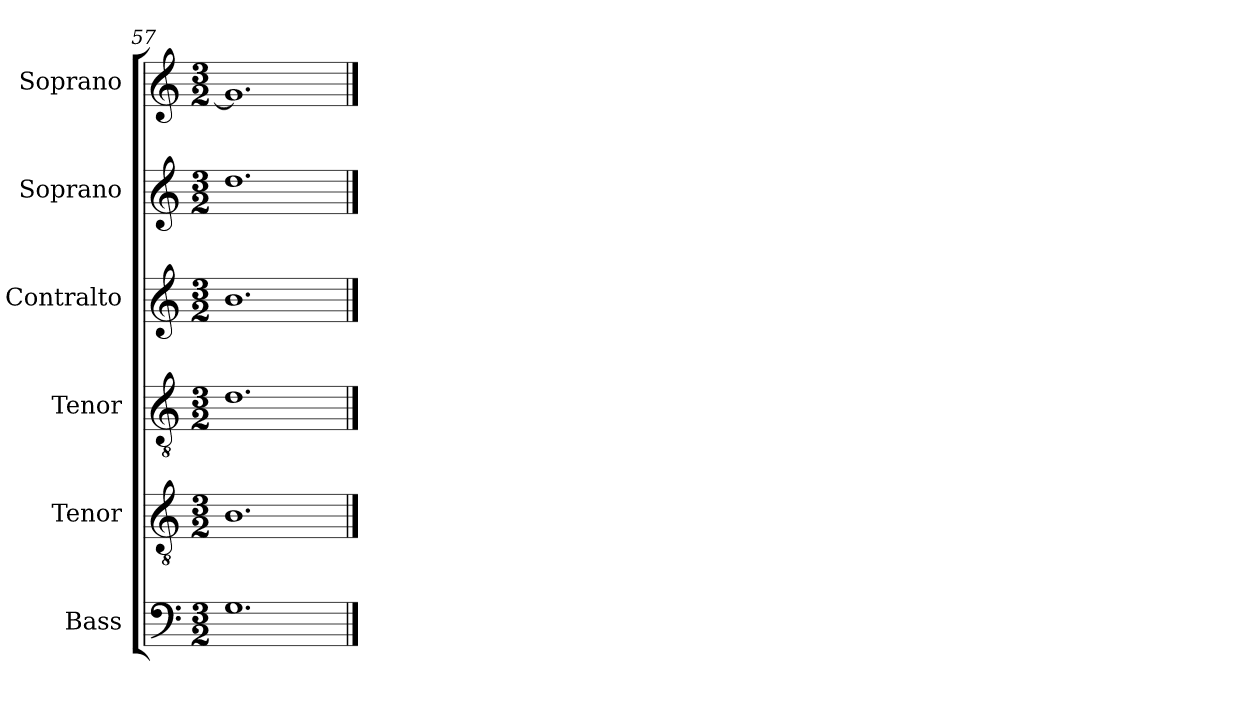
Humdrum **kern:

**kern	**kern	**kern	**kern	**kern	**kern
*part6	*part5	*part4	*part3	*part2	*part1
*staff6	*staff5	*staff4	*staff3	*staff2	*staff1
*I"Bass	*I"Tenor	*I"Tenor	*I"Contralto	*I"Soprano	*I"Soprano
*I'B	*I'T	*I'T	*I'A	*I'S	*I'S
*clefF4	*clefGv2	*clefGv2	*clefG2	*clefG2	*clefG2
*k[]	*k[]	*k[]	*k[]	*k[]	*k[]
*G:mix	*G:mix	*G:mix	*G:mix	*G:mix	*G:mix
*M3/2	*M3/2	*M3/2	*M3/2	*M3/2	*M3/2
=57	=57	=57	=57	=57	=57
1.G	1.B	1.d	1.b	1.dd	1.g]
==	==	==	==	==	==
*-	*-	*-	*-	*-	*-
